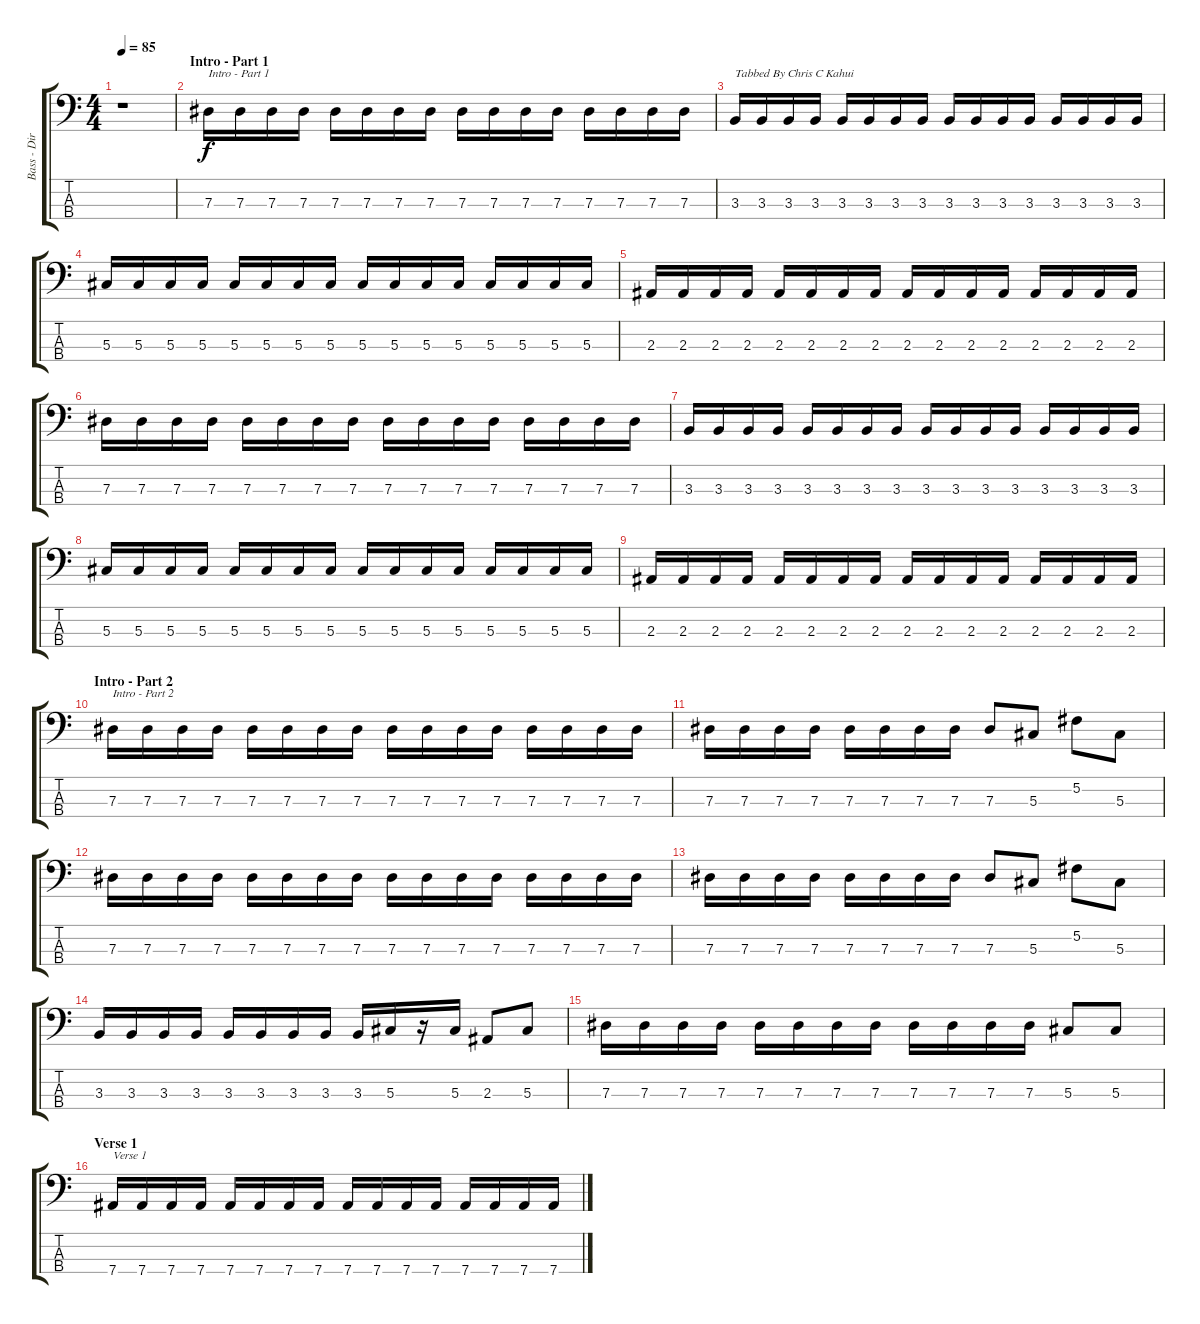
\track ("Bass - Dirk Schlächter" "Bass - Dir") {instrument electricbassfinger}
\staff {score tabs}
\tuning (Gb2 Db2 Ab1 Eb1) {hide}
\ts (4 4)
\tempo 85
\clef f4
\ks c
r.1{dy f instrument electricbassfinger} |
\section ("" "Intro - Part 1")
7.3.16{txt "Intro - Part 1"} 7.3.16 7.3.16 7.3.16 7.3.16 7.3.16 7.3.16 7.3.16 7.3.16 7.3.16 7.3.16 7.3.16 7.3.16 7.3.16 7.3.16 7.3.16 |
3.3.16{txt "Tabbed By Chris C Kahui"} 3.3.16 3.3.16 3.3.16 3.3.16 3.3.16 3.3.16 3.3.16 3.3.16 3.3.16 3.3.16 3.3.16 3.3.16 3.3.16 3.3.16 3.3.16 |
5.3.16 5.3.16 5.3.16 5.3.16 5.3.16 5.3.16 5.3.16 5.3.16 5.3.16 5.3.16 5.3.16 5.3.16 5.3.16 5.3.16 5.3.16 5.3.16 |
2.3.16{txt ""} 2.3.16 2.3.16 2.3.16 2.3.16 2.3.16 2.3.16 2.3.16 2.3.16 2.3.16 2.3.16 2.3.16 2.3.16 2.3.16 2.3.16 2.3.16 |
7.3.16 7.3.16 7.3.16 7.3.16 7.3.16 7.3.16 7.3.16 7.3.16 7.3.16 7.3.16 7.3.16 7.3.16 7.3.16 7.3.16 7.3.16 7.3.16 |
3.3.16 3.3.16 3.3.16 3.3.16 3.3.16 3.3.16 3.3.16 3.3.16 3.3.16 3.3.16 3.3.16 3.3.16 3.3.16 3.3.16 3.3.16 3.3.16 |
5.3.16 5.3.16 5.3.16 5.3.16 5.3.16 5.3.16 5.3.16 5.3.16 5.3.16 5.3.16 5.3.16 5.3.16 5.3.16 5.3.16 5.3.16 5.3.16 |
2.3.16 2.3.16 2.3.16 2.3.16 2.3.16 2.3.16 2.3.16 2.3.16 2.3.16 2.3.16 2.3.16 2.3.16 2.3.16 2.3.16 2.3.16 2.3.16 |
\section ("" "Intro - Part 2")
7.3.16{txt "Intro - Part 2"} 7.3.16 7.3.16 7.3.16 7.3.16 7.3.16 7.3.16 7.3.16 7.3.16 7.3.16 7.3.16 7.3.16 7.3.16 7.3.16 7.3.16 7.3.16 |
7.3.16 7.3.16 7.3.16 7.3.16 7.3.16 7.3.16 7.3.16 7.3.16 7.3.8 5.3.8 5.2.8 5.3.8 |
7.3.16 7.3.16 7.3.16 7.3.16 7.3.16 7.3.16 7.3.16 7.3.16 7.3.16 7.3.16 7.3.16 7.3.16 7.3.16 7.3.16 7.3.16 7.3.16 |
7.3.16 7.3.16 7.3.16 7.3.16 7.3.16 7.3.16 7.3.16 7.3.16 7.3.8 5.3.8 5.2.8 5.3.8 |
3.3.16 3.3.16 3.3.16 3.3.16 3.3.16 3.3.16 3.3.16 3.3.16 3.3.16 5.3.16 r.16 5.3.16 2.3.8 5.3.8 |
7.3.16 7.3.16 7.3.16 7.3.16 7.3.16 7.3.16 7.3.16 7.3.16 7.3.16 7.3.16 7.3.16 7.3.16 5.3.8 5.3.8 |
\section ("" "Verse 1")
7.4.16{txt "Verse 1"} 7.4.16 7.4.16 7.4.16 7.4.16 7.4.16 7.4.16 7.4.16 7.4.16 7.4.16 7.4.16 7.4.16 7.4.16 7.4.16 7.4.16 7.4.16
